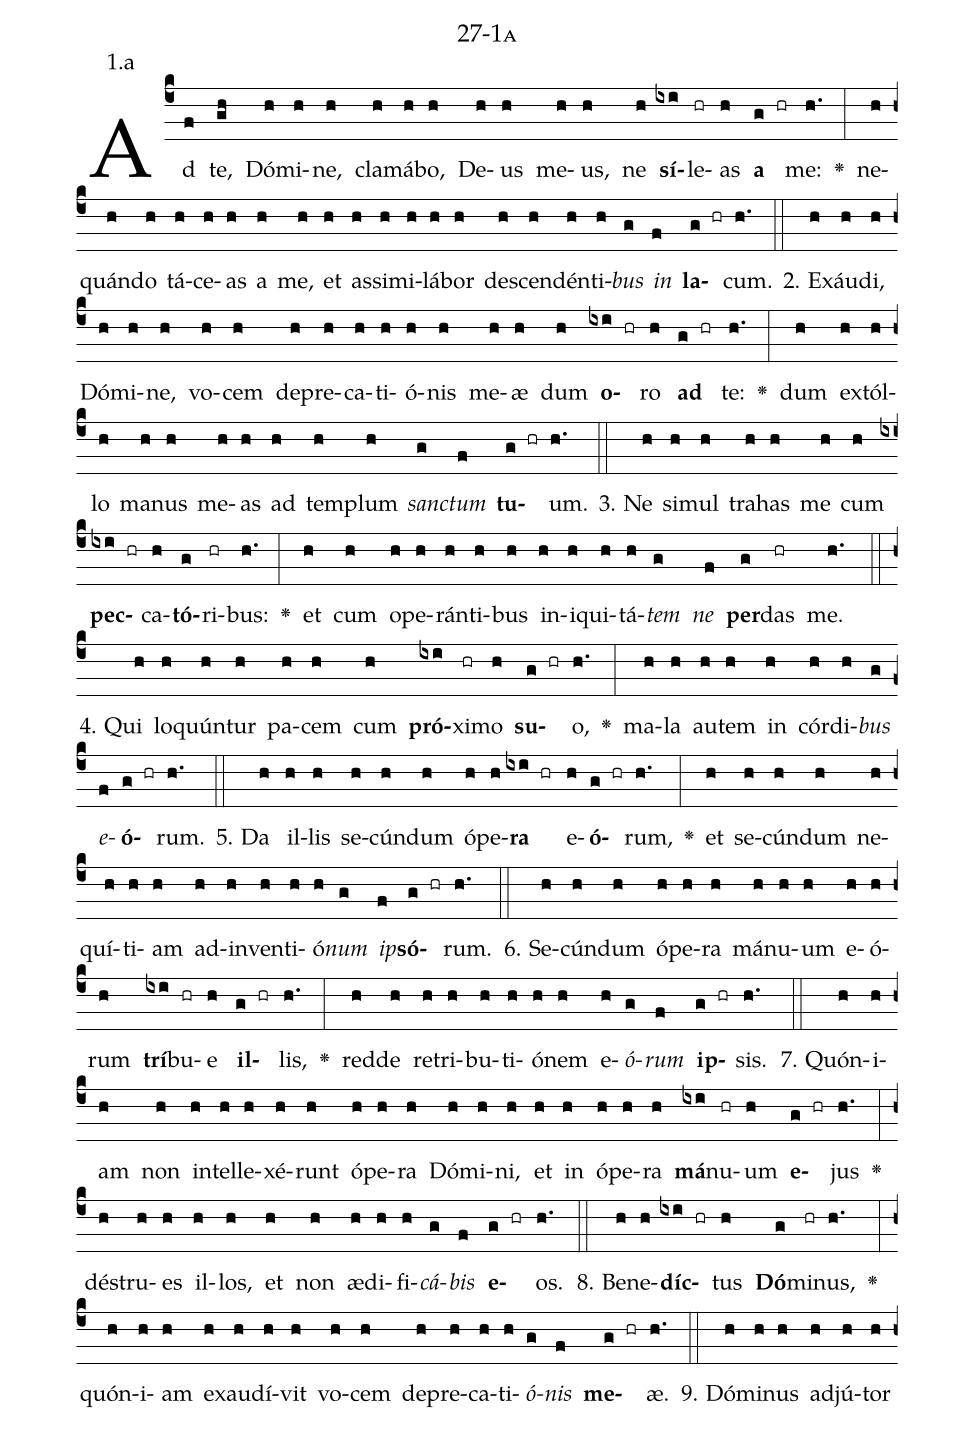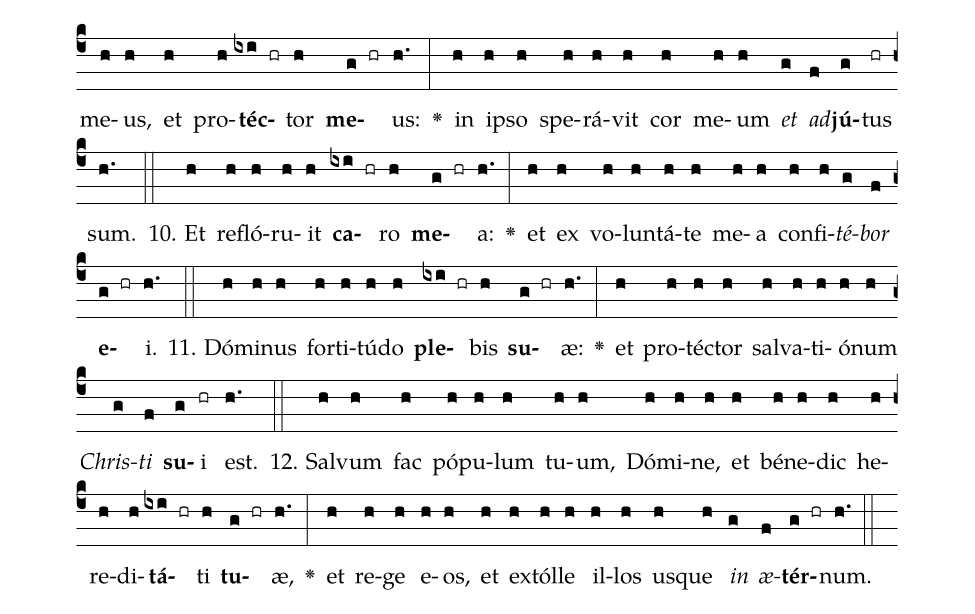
name: 27-1a;
annotation: 1.a;
%%
(c4)Ad(f) te,(gh) Dó(h)mi(h)ne,(h) cla(h)má(h)bo,(h) De(h)us(h) me(h)us,(h) ne(h) <b>sí</b>(ixi)le(hr)as(h) <b>a</b>(g hr) me:(h.) <v>\greheightstar</v>(:) ne(h)quán(h)do(h) tá(h)ce(h)as(h) a(h) me,(h) et(h) as(h)si(h)mi(h)lá(h)bor(h) de(h)scen(h)dén(h)ti(h)<i>bus</i>(g) <i>in</i>(f) <b>la</b>(g hr)cum.(h.) (::)
2. Ex(h)áu(h)di,(h) Dó(h)mi(h)ne,(h) vo(h)cem(h) de(h)pre(h)ca(h)ti(h)ó(h)nis(h) me(h)æ(h) dum(h) <b>o</b>(ixi hr)ro(h) <b>ad</b>(g hr) te:(h.) <v>\greheightstar</v>(:) dum(h) ex(h)tól(h)lo(h) ma(h)nus(h) me(h)as(h) ad(h) tem(h)plum(h) <i>sanc</i>(g)<i>tum</i>(f) <b>tu</b>(g hr)um.(h.) (::)
3. Ne(h) si(h)mul(h) tra(h)has(h) me(h) cum(h) <b>pec</b>(ixi hr)ca(h)<b>tó</b>(g)ri(hr)bus:(h.) <v>\greheightstar</v>(:) et(h) cum(h) o(h)pe(h)rán(h)ti(h)bus(h) in(h)i(h)qui(h)tá(h)<i>tem</i>(g) <i>ne</i>(f) <b>per</b>(g)das(hr) me.(h.) (::)
4. Qui(h) lo(h)quún(h)tur(h) pa(h)cem(h) cum(h) <b>pró</b>(ixi)xi(hr)mo(h) <b>su</b>(g hr)o,(h.) <v>\greheightstar</v>(:) ma(h)la(h) au(h)tem(h) in(h) cór(h)di(h)<i>bus</i>(g) <i>e</i>(f)<b>ó</b>(g hr)rum.(h.) (::)
5. Da(h) il(h)lis(h) se(h)cún(h)dum(h) ó(h)pe(h)<b>ra</b>(ixi hr) e(h)<b>ó</b>(g hr)rum,(h.) <v>\greheightstar</v>(:) et(h) se(h)cún(h)dum(h) ne(h)quí(h)ti(h)am(h) ad(h)in(h)ven(h)ti(h)ó(h)<i>num</i>(g) <i>ip</i>(f)<b>só</b>(g hr)rum.(h.) (::)
6. Se(h)cún(h)dum(h) ó(h)pe(h)ra(h) má(h)nu(h)um(h) e(h)ó(h)rum(h) <b>trí</b>(ixi)bu(hr)e(h) <b>il</b>(g hr)lis,(h.) <v>\greheightstar</v>(:) red(h)de(h) re(h)tri(h)bu(h)ti(h)ó(h)nem(h) e(h)<i>ó</i>(g)<i>rum</i>(f) <b>ip</b>(g hr)sis.(h.) (::)
7. Quón(h)i(h)am(h) non(h) in(h)tel(h)le(h)xé(h)runt(h) ó(h)pe(h)ra(h) Dó(h)mi(h)ni,(h) et(h) in(h) ó(h)pe(h)ra(h) <b>má</b>(ixi)nu(hr)um(h) <b>e</b>(g hr)jus(h.) <v>\greheightstar</v>(:) dé(h)stru(h)es(h) il(h)los,(h) et(h) non(h) æ(h)di(h)fi(h)<i>cá</i>(g)<i>bis</i>(f) <b>e</b>(g hr)os.(h.) (::)
8. Be(h)ne(h)<b>díc</b>(ixi hr)tus(h) <b>Dó</b>(g)mi(hr)nus,(h.) <v>\greheightstar</v>(:) quón(h)i(h)am(h) ex(h)au(h)dí(h)vit(h) vo(h)cem(h) de(h)pre(h)ca(h)ti(h)<i>ó</i>(g)<i>nis</i>(f) <b>me</b>(g hr)æ.(h.) (::)
9. Dó(h)mi(h)nus(h) ad(h)jú(h)tor(h) me(h)us,(h) et(h) pro(h)<b>téc</b>(ixi hr)tor(h) <b>me</b>(g hr)us:(h.) <v>\greheightstar</v>(:) in(h) ip(h)so(h) spe(h)rá(h)vit(h) cor(h) me(h)um(h) <i>et</i>(g) <i>ad</i>(f)<b>jú</b>(g)tus(hr) sum.(h.) (::)
10. Et(h) re(h)fló(h)ru(h)it(h) <b>ca</b>(ixi hr)ro(h) <b>me</b>(g hr)a:(h.) <v>\greheightstar</v>(:) et(h) ex(h) vo(h)lun(h)tá(h)te(h) me(h)a(h) con(h)fi(h)<i>té</i>(g)<i>bor</i>(f) <b>e</b>(g hr)i.(h.) (::)
11. Dó(h)mi(h)nus(h) for(h)ti(h)tú(h)do(h) <b>ple</b>(ixi hr)bis(h) <b>su</b>(g hr)æ:(h.) <v>\greheightstar</v>(:) et(h) pro(h)téc(h)tor(h) sal(h)va(h)ti(h)ó(h)num(h) <i>Chris</i>(g)<i>ti</i>(f) <b>su</b>(g)i(hr) est.(h.) (::)
12. Sal(h)vum(h) fac(h) pó(h)pu(h)lum(h) tu(h)um,(h) Dó(h)mi(h)ne,(h) et(h) bé(h)ne(h)dic(h) he(h)re(h)di(h)<b>tá</b>(ixi hr)ti(h) <b>tu</b>(g hr)æ,(h.) <v>\greheightstar</v>(:) et(h) re(h)ge(h) e(h)os,(h) et(h) ex(h)tól(h)le(h) il(h)los(h) us(h)que(h) <i>in</i>(g) <i>æ</i>(f)<b>tér</b>(g hr)num.(h.) (::)
